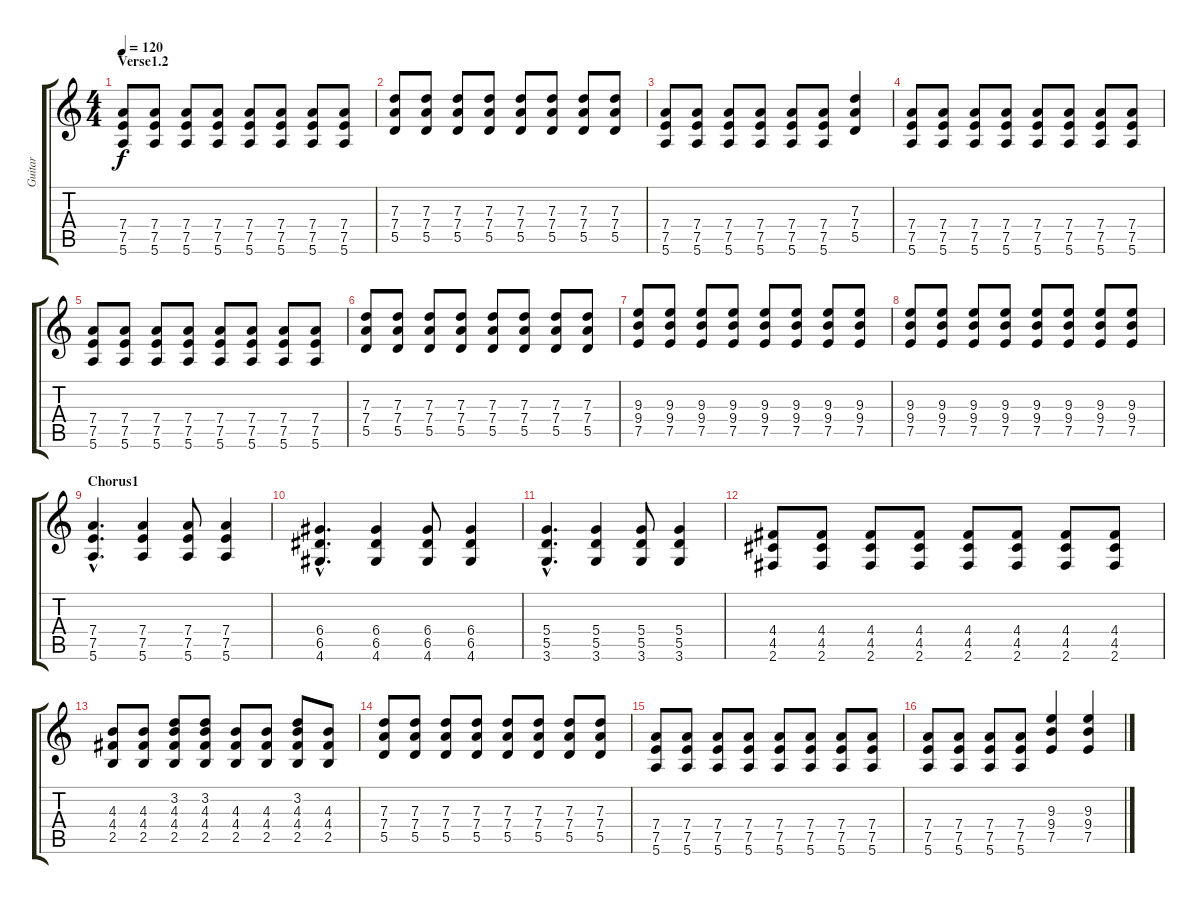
\track ("Guitar" "Guitar") {instrument overdrivenguitar}
\staff {score tabs}
\tuning (E4 B3 G3 D3 A2 E2) {hide}
\ts (4 4)
\section ("" "Verse1.2")
\tempo 120
\clef g2
\ks c
(7.4 7.5 5.6).8{dy f} (7.4 7.5 5.6).8 (7.4 7.5 5.6).8 (7.4 7.5 5.6).8 (7.4 7.5 5.6).8 (7.4 7.5 5.6).8 (7.4 7.5 5.6).8 (7.4 7.5 5.6).8 |
(7.3 7.4 5.5).8 (7.3 7.4 5.5).8 (7.3 7.4 5.5).8 (7.3 7.4 5.5).8 (7.3 7.4 5.5).8 (7.3 7.4 5.5).8 (7.3 7.4 5.5).8 (7.3 7.4 5.5).8 |
(7.4 7.5 5.6).8 (7.4 7.5 5.6).8 (7.4 7.5 5.6).8 (7.4 7.5 5.6).8 (7.4 7.5 5.6).8 (7.4 7.5 5.6).8 (7.3 7.4 5.5).4 |
(7.4 7.5 5.6).8 (7.4 7.5 5.6).8 (7.4 7.5 5.6).8 (7.4 7.5 5.6).8 (7.4 7.5 5.6).8 (7.4 7.5 5.6).8 (7.4 7.5 5.6).8 (7.4 7.5 5.6).8 |
(7.4 7.5 5.6).8 (7.4 7.5 5.6).8 (7.4 7.5 5.6).8 (7.4 7.5 5.6).8 (7.4 7.5 5.6).8 (7.4 7.5 5.6).8 (7.4 7.5 5.6).8 (7.4 7.5 5.6).8 |
(7.3 7.4 5.5).8 (7.3 7.4 5.5).8 (7.3 7.4 5.5).8 (7.3 7.4 5.5).8 (7.3 7.4 5.5).8 (7.3 7.4 5.5).8 (7.3 7.4 5.5).8 (7.3 7.4 5.5).8 |
(9.3 9.4 7.5).8 (9.3 9.4 7.5).8 (9.3 9.4 7.5).8 (9.3 9.4 7.5).8 (9.3 9.4 7.5).8 (9.3 9.4 7.5).8 (9.3 9.4 7.5).8 (9.3 9.4 7.5).8 |
(9.3 9.4 7.5).8 (9.3 9.4 7.5).8 (9.3 9.4 7.5).8 (9.3 9.4 7.5).8 (9.3 9.4 7.5).8 (9.3 9.4 7.5).8 (9.3 9.4 7.5).8 (9.3 9.4 7.5).8 |
\section ("" "Chorus1")
(7.4{hac} 7.5{hac} 5.6{hac}).4{d} (7.4 7.5 5.6).4 (7.4 7.5 5.6).8 (7.4 7.5 5.6).4 |
(6.4{hac} 6.5{hac} 4.6{hac}).4{d} (6.4 6.5 4.6).4 (6.4 6.5 4.6).8 (6.4 6.5 4.6).4 |
(5.4{hac} 5.5{hac} 3.6{hac}).4{d} (5.4 5.5 3.6).4 (5.4 5.5 3.6).8 (5.4 5.5 3.6).4 |
(4.4 4.5 2.6).8 (4.4 4.5 2.6).8 (4.4 4.5 2.6).8 (4.4 4.5 2.6).8 (4.4 4.5 2.6).8 (4.4 4.5 2.6).8 (4.4 4.5 2.6).8 (4.4 4.5 2.6).8 |
(4.3 4.4 2.5).8 (4.3 4.4 2.5).8 (3.2 4.3 4.4 2.5).8 (3.2 4.3 4.4 2.5).8 (4.3 4.4 2.5).8 (4.3 4.4 2.5).8 (3.2 4.3 4.4 2.5).8 (4.3 4.4 2.5).8 |
(7.3 7.4 5.5).8 (7.3 7.4 5.5).8 (7.3 7.4 5.5).8 (7.3 7.4 5.5).8 (7.3 7.4 5.5).8 (7.3 7.4 5.5).8 (7.3 7.4 5.5).8 (7.3 7.4 5.5).8 |
(7.4 7.5 5.6).8 (7.4 7.5 5.6).8 (7.4 7.5 5.6).8 (7.4 7.5 5.6).8 (7.4 7.5 5.6).8 (7.4 7.5 5.6).8 (7.4 7.5 5.6).8 (7.4 7.5 5.6).8 |
(7.4 7.5 5.6).8 (7.4 7.5 5.6).8 (7.4 7.5 5.6).8 (7.4 7.5 5.6).8 (9.3 9.4 7.5).4 (9.3 9.4 7.5).4
